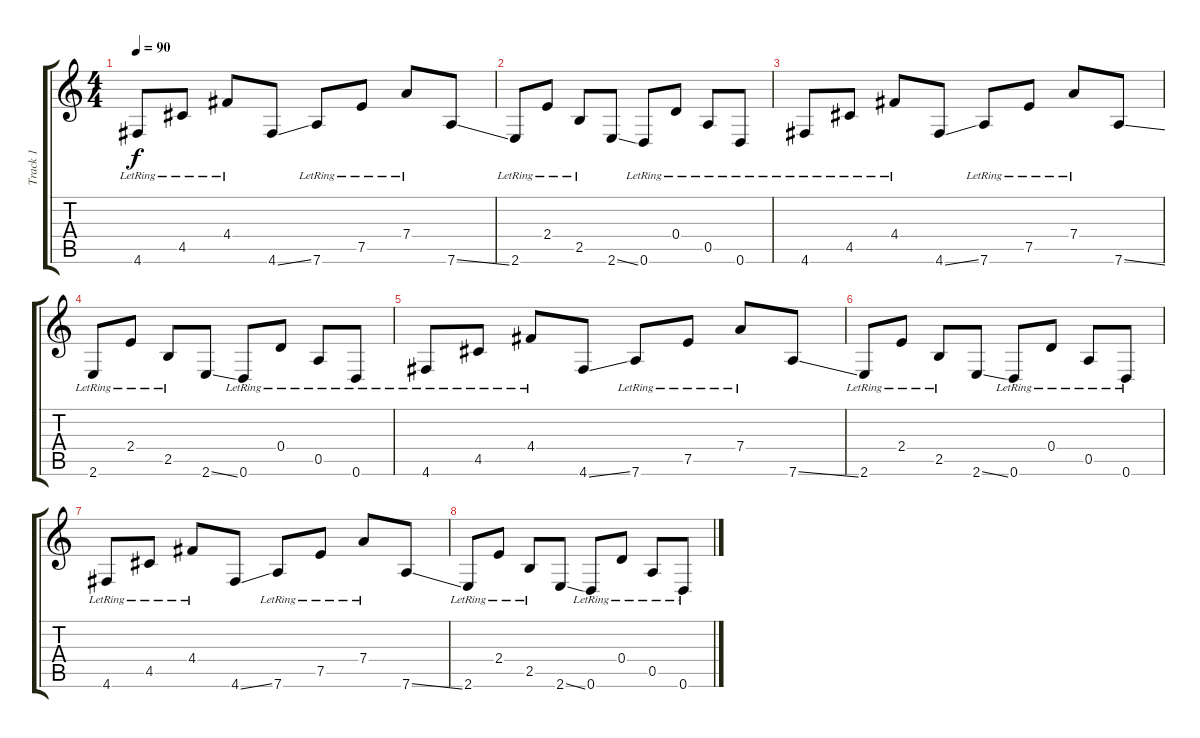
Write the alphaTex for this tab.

\track ("Track 1" "Track 1") {instrument acousticguitarsteel}
\staff {score tabs}
\tuning (E4 B3 G3 D3 A2 D2) {hide}
\ts (4 4)
\tempo 90
\clef g2
\ks c
4.6{lr}.8{dy f} 4.5{lr}.8 4.4{lr}.8 4.6{ss}.8 7.6{lr}.8 7.5{lr}.8 7.4{lr}.8 7.6{ss}.8 |
2.6{lr}.8 2.4{lr}.8 2.5{lr}.8 2.6{ss}.8 0.6{lr}.8 0.4{lr}.8 0.5{lr}.8 0.6{lr}.8 |
4.6{lr}.8 4.5{lr}.8 4.4{lr}.8 4.6{ss}.8 7.6{lr}.8 7.5{lr}.8 7.4{lr}.8 7.6{ss}.8 |
2.6{lr}.8 2.4{lr}.8 2.5{lr}.8 2.6{ss}.8 0.6{lr}.8 0.4{lr}.8 0.5{lr}.8 0.6{lr}.8 |
4.6{lr}.8 4.5{lr}.8 4.4{lr}.8 4.6{ss}.8 7.6{lr}.8 7.5{lr}.8 7.4{lr}.8 7.6{ss}.8 |
2.6{lr}.8 2.4{lr}.8 2.5{lr}.8 2.6{ss}.8 0.6{lr}.8 0.4{lr}.8 0.5{lr}.8 0.6{lr}.8 |
4.6{lr}.8 4.5{lr}.8 4.4{lr}.8 4.6{ss}.8 7.6{lr}.8 7.5{lr}.8 7.4{lr}.8 7.6{ss}.8 |
2.6{lr}.8 2.4{lr}.8 2.5{lr}.8 2.6{ss}.8 0.6{lr}.8 0.4{lr}.8 0.5{lr}.8 0.6{lr}.8
